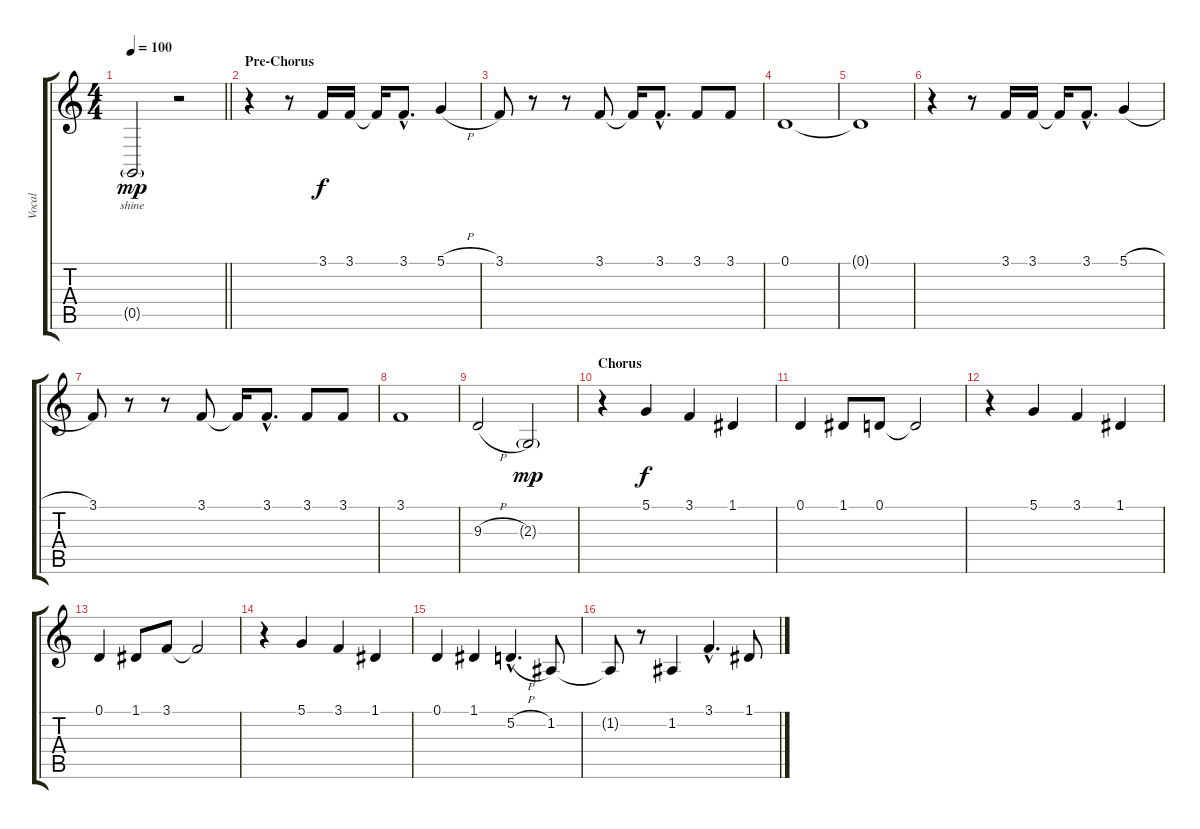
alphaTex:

\track ("Vocal" "Vocal") {instrument lead2sawtooth}
\staff {score tabs}
\tuning (D4 A3 F3 C3 G2 D2) {hide}
\ts (4 4)
\tempo 100
\clef g2
\barLineRight lightlight
\ks c
0.5{g}.2{lyrics (0 "shine") lyrics (1 "") lyrics (2 "") lyrics (3 "") lyrics (4 "") dy mp} r.2 |
\section ("" "Pre-Chorus")
r.4 r.8 3.1.16{dy f} 3.1.16 3.1{t}.16 3.1{hac}.8{d} 5.1{h}.4 |
3.1.8 r.8 r.8 3.1.8 3.1{t}.16 3.1{hac}.8{d} 3.1.8 3.1.8 |
0.1.1 |
0.1{t}.1 |
r.4 r.8 3.1.16 3.1.16 3.1{t}.16 3.1{hac}.8{d} 5.1{h}.4 |
3.1.8 r.8 r.8 3.1.8 3.1{t}.16 3.1{hac}.8{d} 3.1.8 3.1.8 |
3.1.1 |
9.3{h}.2 2.3{g}.2{dy mp} |
\section ("" "Chorus")
r.4 5.1.4{dy f} 3.1.4 1.1.4 |
0.1.4 1.1.8 0.1.8 0.1{t}.2 |
r.4 5.1.4 3.1.4 1.1.4 |
0.1.4 1.1.8 3.1.8 3.1{t}.2 |
r.4 5.1.4 3.1.4 1.1.4 |
0.1.4 1.1.4 5.2{h hac}.4{d} 1.2.8 |
1.2{t}.8 r.8 1.2.4 3.1{hac}.4{d} 1.1.8
